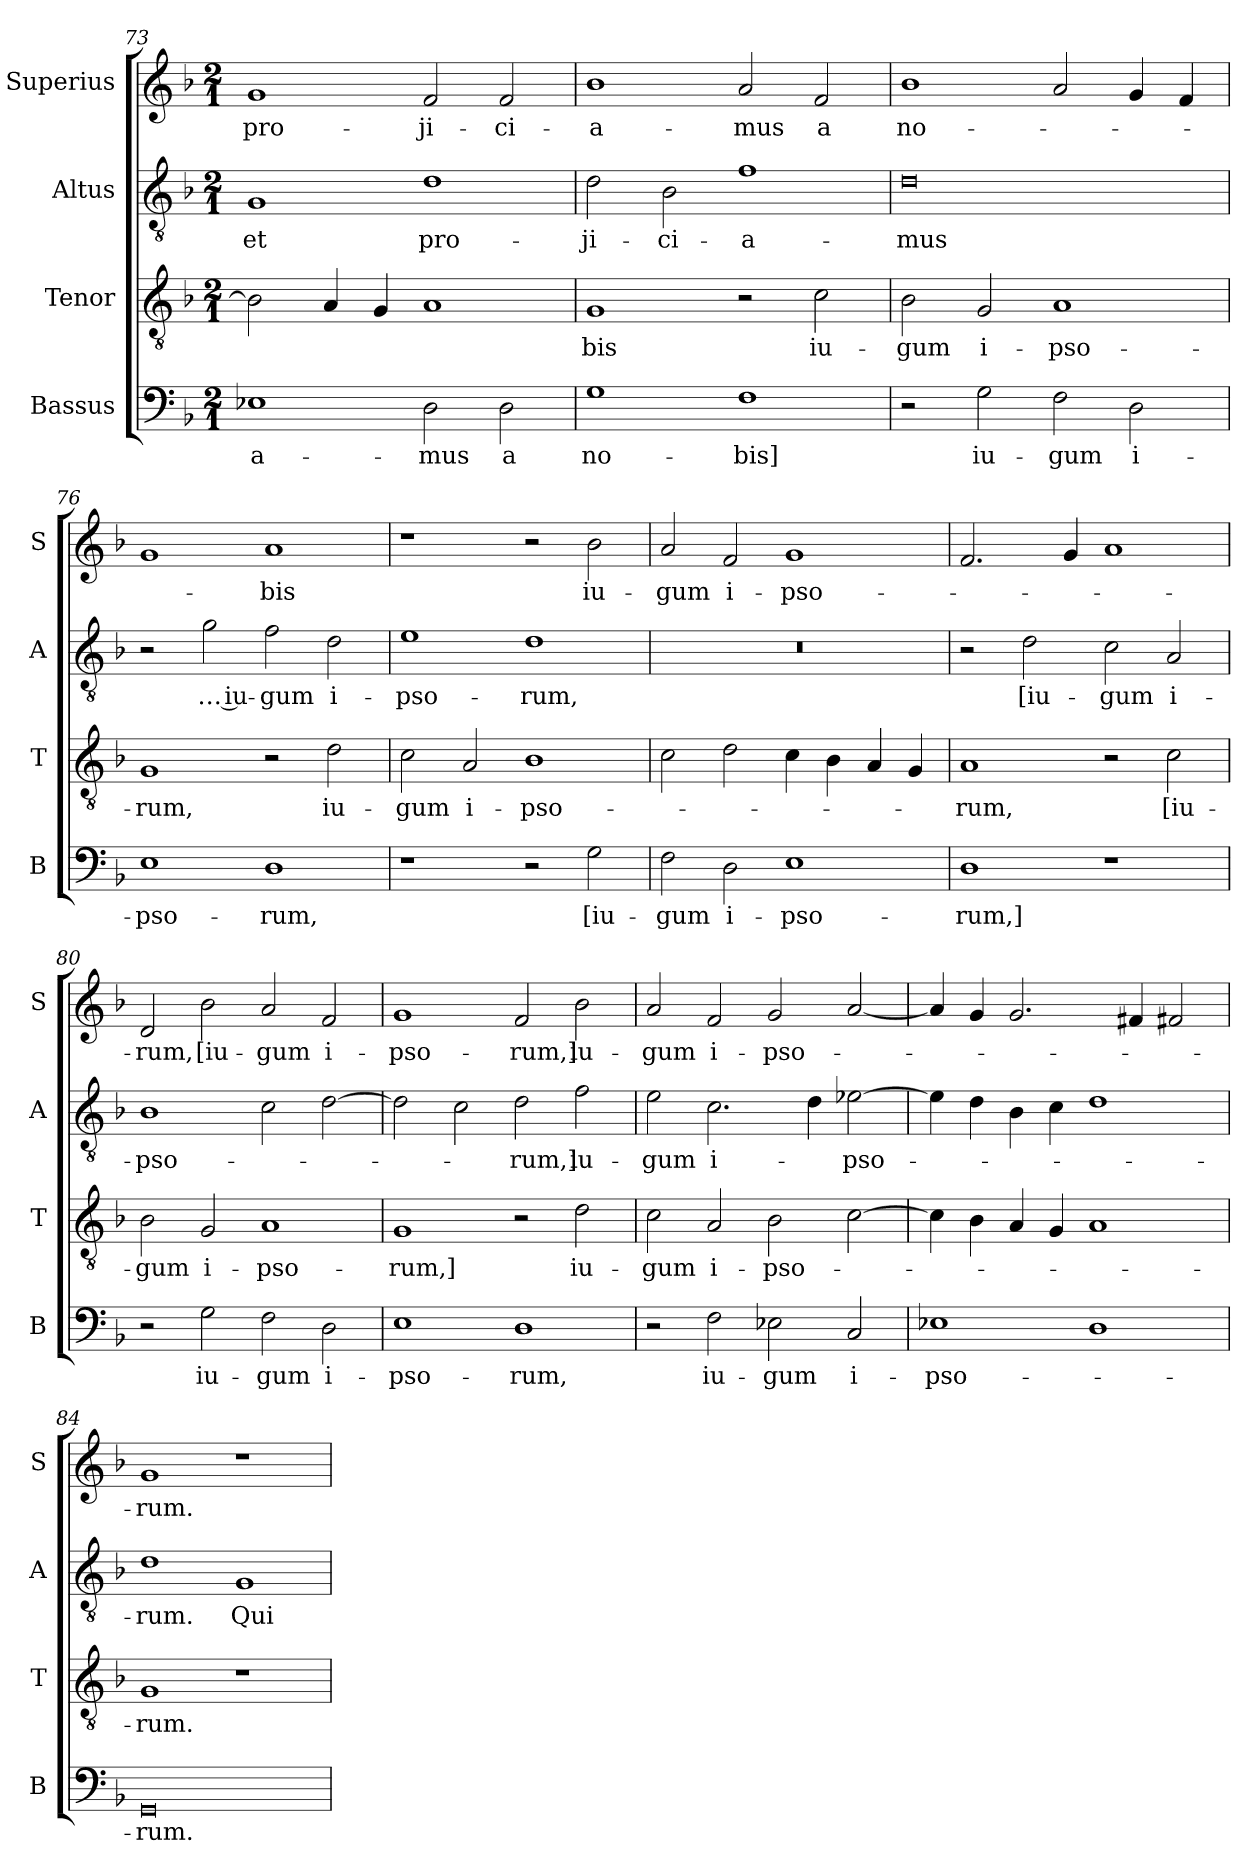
**kern	**text	**kern	**text	**kern	**text	**kern	**text
*part4	*part4	*part3	*part3	*part2	*part2	*part1	*part1
*staff4	*staff4	*staff3	*staff3	*staff2	*staff2	*staff1	*staff1
*I"Bassus	*	*I"Tenor	*	*I"Altus	*	*I"Superius	*
*I'B	*	*I'T	*	*I'A	*	*I'S	*
*clefF4	*	*clefGv2	*	*clefGv2	*	*clefG2	*
*k[b-]	*	*k[b-]	*	*k[b-]	*	*k[b-]	*
*F:	*	*F:	*	*F:	*	*F:	*
*M2/1	*	*M2/1	*	*M2/1	*	*M2/1	*
=73	=73	=73	=73	=73	=73	=73	=73
1E-X	-a-	2B-]	.	1G	et	1g	pro-
.	.	4A	.	.	.	.	.
.	.	4G	.	.	.	.	.
2D	-mus	1A	.	1d	pro-	2f	-ji-
2D	a	.	.	.	.	2f	-ci-
=74	=74	=74	=74	=74	=74	=74	=74
1G	no-	1G	-bis	2d	-ji-	1b-	-a-
.	.	.	.	2B-	-ci-	.	.
1F	-bis]	2r	.	1f	-a-	2a	-mus
.	.	2c	iu-	.	.	2f	a
=75	=75	=75	=75	=75	=75	=75	=75
2r	.	2B-	-gum	0d	-mus	1b-	no-
2G	iu-	2G	i-	.	.	.	.
2F	-gum	1A	-pso-	.	.	2a	.
2D	i-	.	.	.	.	4g	.
.	.	.	.	.	.	4f	.
=76	=76	=76	=76	=76	=76	=76	=76
1E	-pso-	1G	-rum,	2r	.	1g	.
.	.	.	.	2g	… iu-	.	.
1D	-rum,	2r	.	2f	-gum	1a	-bis
.	.	2d	iu-	2d	i-	.	.
=77	=77	=77	=77	=77	=77	=77	=77
1r	.	2c	-gum	1e	-pso-	1r	.
.	.	2A	i-	.	.	.	.
2r	.	1B-	-pso-	1d	-rum,	2r	.
2G	[iu-	.	.	.	.	2b-	iu-
=78	=78	=78	=78	=78	=78	=78	=78
2F	-gum	2c	.	0r	.	2a	-gum
2D	i-	2d	.	.	.	2f	i-
1E	-pso-	4c	.	.	.	1g	-pso-
.	.	4B-	.	.	.	.	.
.	.	4A	.	.	.	.	.
.	.	4G	.	.	.	.	.
=79	=79	=79	=79	=79	=79	=79	=79
1D	-rum,]	1A	-rum,	2r	.	2.f	.
.	.	.	.	2d	[iu-	.	.
.	.	.	.	.	.	4g	.
1r	.	2r	.	2c	-gum	1a	.
.	.	2c	[iu-	2A	i-	.	.
=80	=80	=80	=80	=80	=80	=80	=80
2r	.	2B-	-gum	1B-	-pso-	2d	-rum,
2G	iu-	2G	i-	.	.	2b-	[iu-
2F	-gum	1A	-pso-	2c	.	2a	-gum
2D	i-	.	.	[2d	.	2f	i-
=81	=81	=81	=81	=81	=81	=81	=81
1E	-pso-	1G	-rum,]	2d]	.	1g	-pso-
.	.	.	.	2c	.	.	.
1D	-rum,	2r	.	2d	-rum,]	2f	-rum,]
.	.	2d	iu-	2f	iu-	2b-	iu-
=82	=82	=82	=82	=82	=82	=82	=82
2r	.	2c	-gum	2e	-gum	2a	-gum
2F	iu-	2A	i-	2.c	i-	2f	i-
2E-X	-gum	2B-	-pso-	.	.	2g	-pso-
.	.	.	.	4d	.	.	.
2C	i-	[2c	.	[2e-X	-pso-	[2a	.
=83	=83	=83	=83	=83	=83	=83	=83
1E-X	-pso-	4c]	.	4e-]	.	4a]	.
.	.	4B-	.	4d	.	4g	.
.	.	4A	.	4B-	.	2.g	.
.	.	4G	.	4c	.	.	.
1D	.	1A	.	1d	.	.	.
.	.	.	.	.	.	4f#X	.
.	.	.	.	.	.	2f#X	.
=84	=84	=84	=84	=84	=84	=84	=84
0GG	-rum.	1G	-rum.	1d	-rum.	1g	-rum.
.	.	1r	.	1G	Qui	1r	.
=	=	=	=	=	=	=	=
*-	*-	*-	*-	*-	*-	*-	*-
